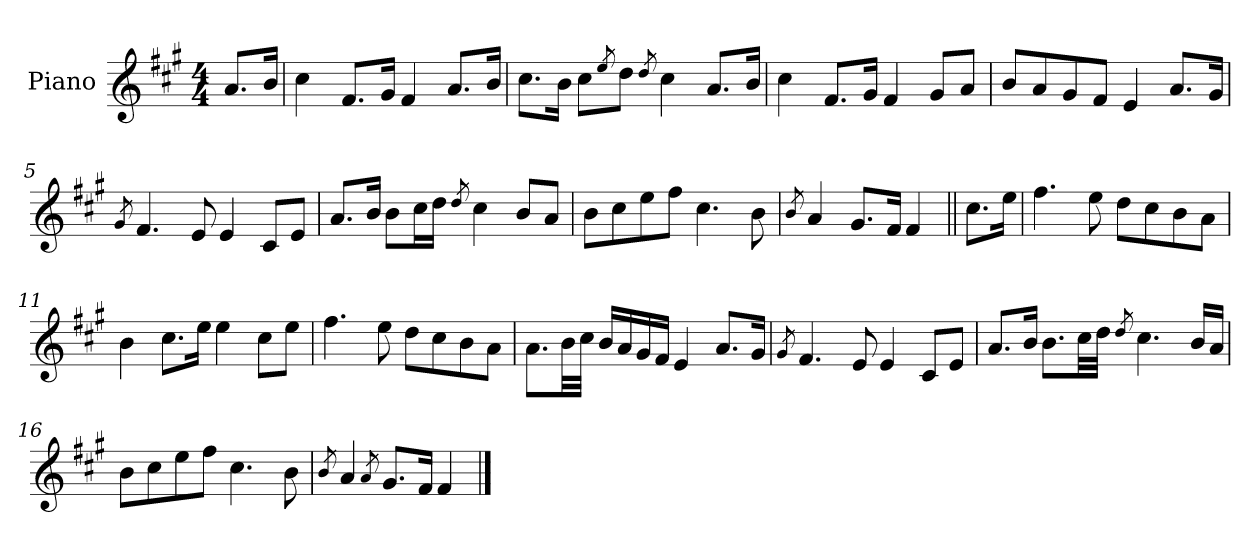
**kern
*part1
*staff1
*I"Piano
*I'Pno.
*clefG2
*k[f#c#g#]
*M4/4
=
8.a/L
16b/Jk
=1
4cc#\
8.f#/L
16g#/Jk
4f#/
8.a/L
16b/Jk
=2
8.cc#\L
16b\Jk
8cc#\L
8qee/
8dd\J
8qdd/
4cc#\
8.a/L
16b/Jk
=3
4cc#\
8.f#/L
16g#/Jk
4f#/
8g#/L
8a/J
=4
8b/L
8a/
8g#/
8f#/J
4e/
8.a/L
16g#/Jk
=5
8qg#/
4.f#/
8e/
4e/
8c#/L
8e/J
=6
8.a/L
16b/Jk
8b\L
16cc#\L
16dd\JJ
8qdd/
4cc#\
8b/L
8a/J
=7
8b\L
8cc#\
8ee\
8ff#\J
4.cc#\
8b\
=8
8qb/
4a/
8.g#/L
16f#/Jk
4f#/
=9||
8.cc#\L
16ee\Jk
=10
4.ff#\
8ee\
8dd\L
8cc#\
8b\
8a\J
=11
4b\
8.cc#\L
16ee\Jk
4ee\
8cc#\L
8ee\J
=12
4.ff#\
8ee\
8dd\L
8cc#\
8b\
8a\J
=13
8.a\L
32b\LL
32cc#\JJJ
16b/LL
16a/
16g#/
16f#/JJ
4e/
8.a/L
16g#/Jk
=14
8qg#/
4.f#/
8e/
4e/
8c#/L
8e/J
=15
8.a/L
16b/Jk
8.b\L
32cc#\LL
32dd\JJJ
8qdd/
4.cc#\
16b/LL
16a/JJ
=16
8b\L
8cc#\
8ee\
8ff#\J
4.cc#\
8b\
=17
8qb/
4a/
8qa/
8.g#/L
16f#/Jk
4f#/
==
*-
